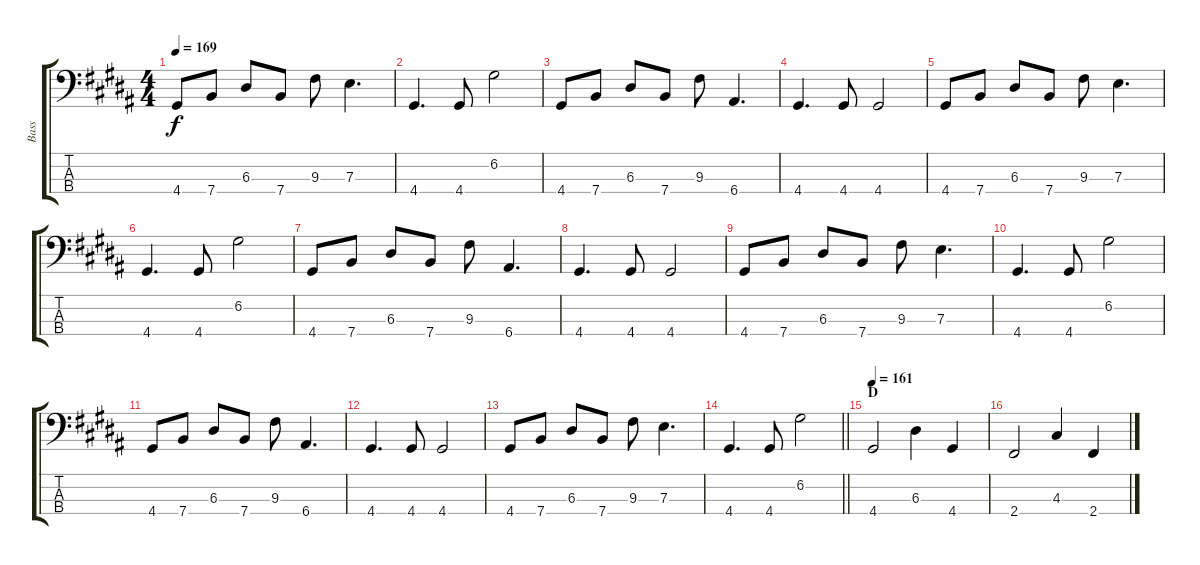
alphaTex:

\track ("Bass" "Bass") {instrument electricbassfinger}
\staff {score tabs}
\tuning (G2 D2 A1 E1) {hide}
\ts (4 4)
\tempo 169
\clef f4
\ks g#minor
4.4.8{dy f} 7.4.8 6.3.8 7.4.8 9.3.8 7.3.4{d} |
4.4.4{d} 4.4.8 6.2.2 |
4.4.8 7.4.8 6.3.8 7.4.8 9.3.8 6.4.4{d} |
4.4.4{d} 4.4.8 4.4.2 |
4.4.8 7.4.8 6.3.8 7.4.8 9.3.8 7.3.4{d} |
4.4.4{d} 4.4.8 6.2.2 |
4.4.8 7.4.8 6.3.8 7.4.8 9.3.8 6.4.4{d} |
4.4.4{d} 4.4.8 4.4.2 |
4.4.8 7.4.8 6.3.8 7.4.8 9.3.8 7.3.4{d} |
4.4.4{d} 4.4.8 6.2.2 |
4.4.8 7.4.8 6.3.8 7.4.8 9.3.8 6.4.4{d} |
4.4.4{d} 4.4.8 4.4.2 |
4.4.8 7.4.8 6.3.8 7.4.8 9.3.8 7.3.4{d} |
\barLineRight lightlight
4.4.4{d} 4.4.8 6.2.2 |
\section ("" "D")
\tempo 161
4.4.2 6.3.4 4.4.4 |
2.4.2 4.3.4 2.4.4
